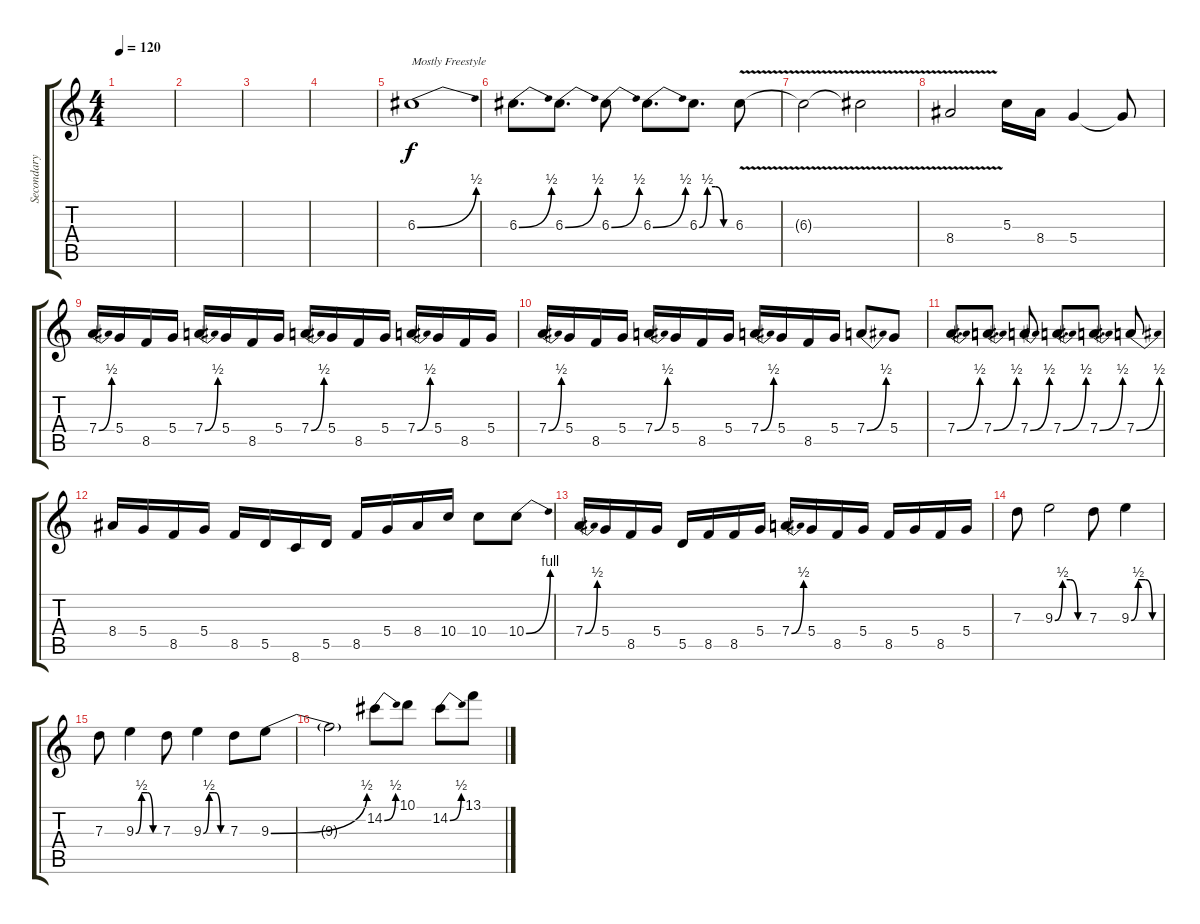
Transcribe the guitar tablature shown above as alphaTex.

\track ("Secondary" "Secondary") {instrument distortionguitar}
\staff {score tabs}
\tuning (E4 B3 G3 D3 A2 E2) {hide}
\ts (4 4)
\tempo 120
\clef g2
\ks c
|
|
|
|
6.3{be (bend 0 0 60 2)}.1{txt "Mostly Freestyle " volume 8} |
6.3{be (bend 0 0 60 2)}.8{d} 6.3{be (bend 0 0 60 2)}.8{d} 6.3{be (bend 0 0 60 2)}.8 6.3{be (bend 0 0 60 2)}.8{d} 6.3{be (custom 0 0 15 2 30 2 45 0 60 0)}.8{d} 6.3{v}.8 |
6.3{t}.2 6.3{v t}.2 |
8.4{v}.2 5.3.16 8.4.16 5.4.4 5.4{t}.8 |
7.4{be (bend 0 0 60 2)}.16 5.4.16 8.5.16 5.4.16 7.4{be (bend 0 0 60 2)}.16 5.4.16 8.5.16 5.4.16 7.4{be (bend 0 0 60 2)}.16 5.4.16 8.5.16 5.4.16 7.4{be (bend 0 0 60 2)}.16 5.4.16 8.5.16 5.4.16 |
7.4{be (bend 0 0 60 2)}.16 5.4.16 8.5.16 5.4.16 7.4{be (bend 0 0 60 2)}.16 5.4.16 8.5.16 5.4.16 7.4{be (bend 0 0 60 2)}.16 5.4.16 8.5.16 5.4.16 7.4{be (bend 0 0 60 2)}.8 5.4.8 |
7.4{be (bend 0 0 60 2)}.8{d} 7.4{be (bend 0 0 60 2)}.8{d} 7.4{be (bend 0 0 60 2)}.8 7.4{be (bend 0 0 60 2)}.8{d} 7.4{be (bend 0 0 60 2)}.8{d} 7.4{be (bend 0 0 60 2)}.8 |
8.4.16 5.4.16 8.5.16 5.4.16 8.5.16 5.5.16 8.6.16 5.5.16 8.5.16 5.4.16 8.4.16 10.4.16 10.4.8 10.4{be (bend 0 0 60 4)}.8 |
7.4{be (bend 0 0 60 2)}.16 5.4.16 8.5.16 5.4.16 5.5.16 8.5.16 8.5.16 5.4.16 7.4{be (bend 0 0 60 2)}.16 5.4.16 8.5.16 5.4.16 8.5.16 5.4.16 8.5.16 5.4.16 |
7.3.8 9.3{be (custom 0 0 15 2 30 2 45 0 60 0)}.2 7.3.8 9.3{be (custom 0 0 15 2 30 2 45 0 60 0)}.4 |
7.3.8 9.3{be (custom 0 0 15 2 30 2 45 0 60 0)}.4 7.3.8 9.3{be (custom 0 0 15 2 30 2 45 0 60 0)}.4 7.3.8 9.3{be (bend 0 0 60 2)}.8 |
9.3{t}.2 14.2{be (bend 0 0 60 2)}.8 10.1.8 14.2{be (bend 0 0 60 2)}.8 13.1.8
